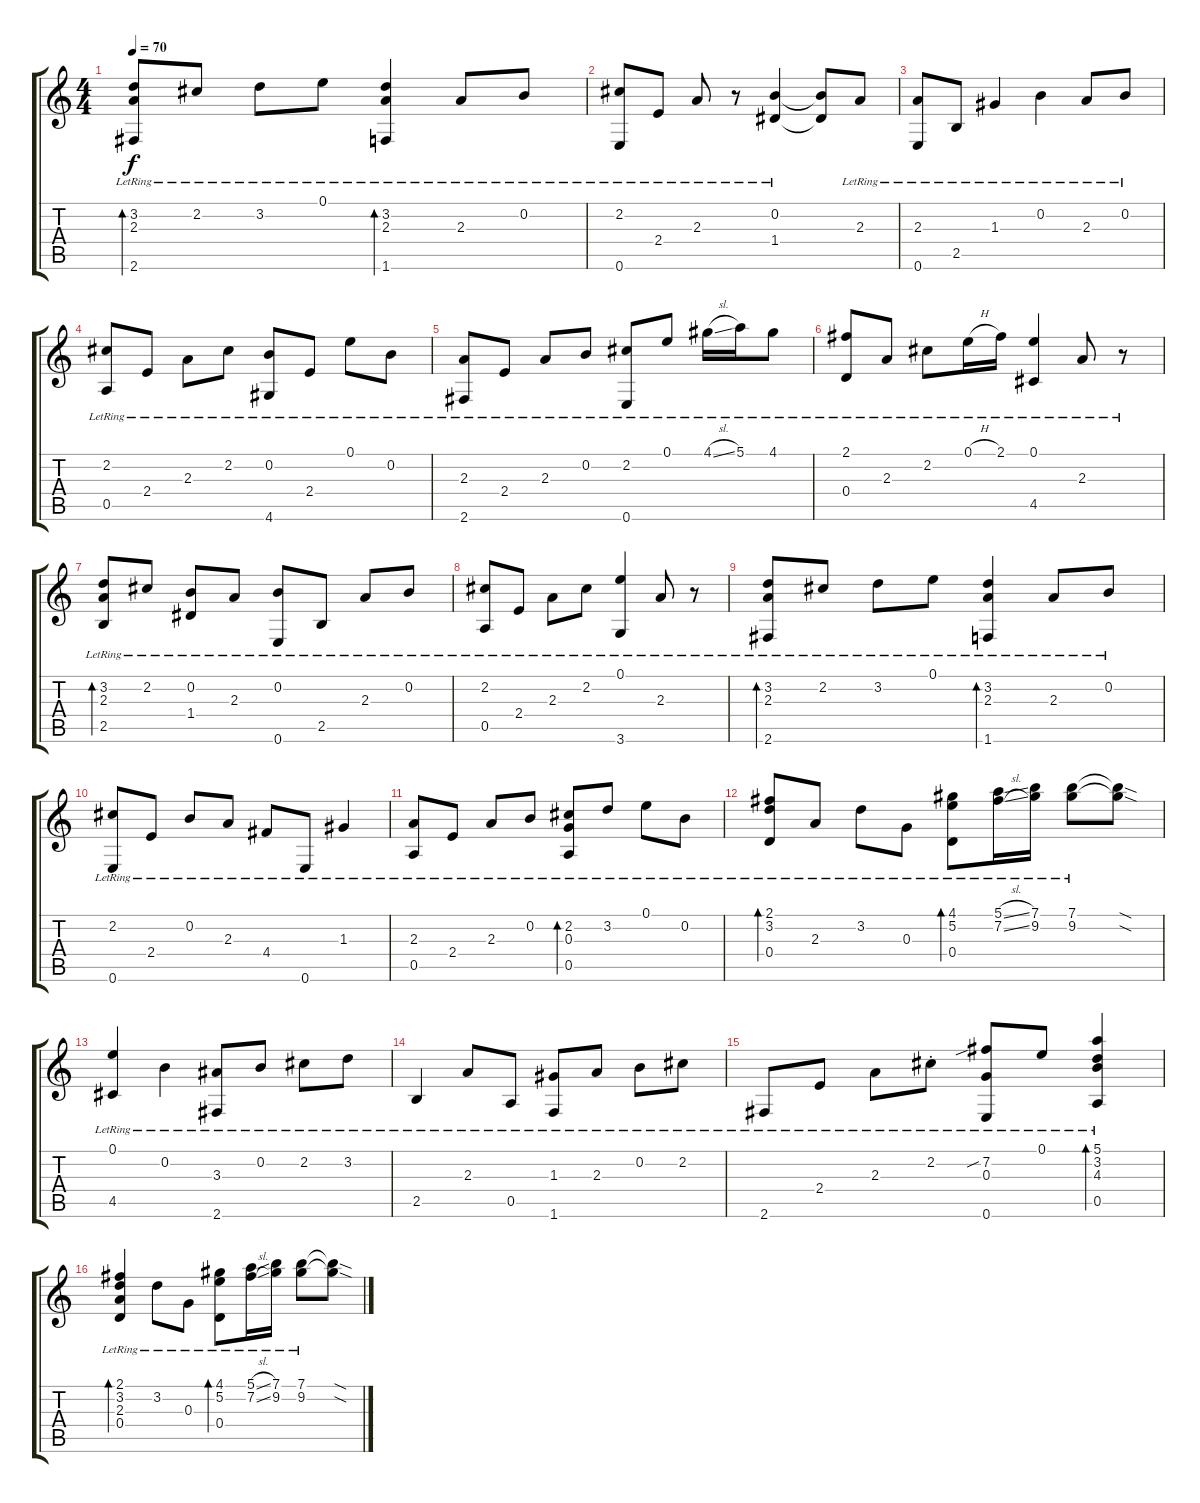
\track "" {instrument acousticguitarsteel}
\staff {score tabs}
\tuning (E4 B3 G3 D3 A2 E2) {hide}
\ts (4 4)
\tempo 70
\clef g2
\ks c
(3.2{lr} 2.3{lr} 2.6{lr}).8{bd 60 dy f} 2.2{lr}.8 3.2{lr}.8 0.1{lr}.8 (3.2{lr} 2.3{lr} 1.6{lr}).4{bd 60} 2.3{lr}.8 0.2{lr}.8 |
(2.2{lr} 0.6{lr}).8 2.4{lr}.8 2.3{lr}.8 r.8 (0.2{lr} 1.4{lr}).4 (0.2{t} 1.4{t}).8 2.3{lr}.8 |
(2.3{lr} 0.6{lr}).8 2.5{lr}.8 1.3{lr}.4 0.2{lr}.4 2.3{lr}.8 0.2{lr}.8 |
(2.2{lr} 0.5{lr}).8 2.4{lr}.8 2.3{lr}.8 2.2{lr}.8 (0.2{lr} 4.6{lr}).8 2.4{lr}.8 0.1{lr}.8 0.2{lr}.8 |
(2.3{lr} 2.6{lr}).8 2.4{lr}.8 2.3{lr}.8 0.2{lr}.8 (2.2{lr} 0.6{lr}).8 0.1{lr}.8 4.1{sl lr}.16 5.1{lr}.16 4.1{lr}.8 |
(2.1{lr} 0.4{lr}).8 2.3{lr}.8 2.2{lr}.8 0.1{h lr}.16 2.1{lr}.16 (0.1{lr} 4.5{lr}).4 2.3{lr}.8 r.8 |
(3.2{lr} 2.3{lr} 2.5{lr}).8{bd 60} 2.2{lr}.8 (0.2{lr} 1.4{lr}).8 2.3{lr}.8 (0.2{lr} 0.6{lr}).8 2.5{lr}.8 2.3{lr}.8 0.2{lr}.8 |
(2.2{lr} 0.5{lr}).8 2.4{lr}.8 2.3{lr}.8 2.2{lr}.8 (0.1{lr} 3.6{lr}).4 2.3{lr}.8 r.8 |
(3.2{lr} 2.3{lr} 2.6{lr}).8{bd 60} 2.2{lr}.8 3.2{lr}.8 0.1{lr}.8 (3.2{lr} 2.3{lr} 1.6{lr}).4{bd 60} 2.3{lr}.8 0.2{lr}.8 |
(2.2{lr} 0.6{lr}).8 2.4{lr}.8 0.2{lr}.8 2.3{lr}.8 4.4{lr}.8 0.6{lr}.8 1.3{lr}.4 |
(2.3{lr} 0.5{lr}).8 2.4{lr}.8 2.3{lr}.8 0.2{lr}.8 (2.2{lr} 0.3{lr} 0.5{lr}).8{bd 60} 3.2{lr}.8 0.1{lr}.8 0.2{lr}.8 |
(2.1{lr} 3.2{lr} 0.4{lr}).8{bd 60} 2.3{lr}.8 3.2{lr}.8 0.3{lr}.8 (4.1{lr} 5.2{lr} 0.4{lr}).8{bd 60} (5.1{sl lr} 7.2{sl lr}).16 (7.1{lr} 9.2{lr}).16 (7.1{lr} 9.2{lr}).8 (7.1{sod t} 9.2{sod t}).8 |
(0.1{lr} 4.5{lr}).4 0.2{lr}.4 (3.3{lr} 2.6{lr}).8 0.2{lr}.8 2.2{lr}.8 3.2{lr}.8 |
2.5{lr}.4 2.3{lr}.8 0.5{lr}.8 (1.3{lr} 1.6{lr}).8 2.3{lr}.8 0.2{lr}.8 2.2{lr}.8 |
2.6{lr}.8 2.4{lr}.8 2.3{lr}.8 2.2{st lr}.8 (7.2{sib lr} 0.3{lr} 0.6{lr}).8 0.1{lr}.8 (5.1{lr} 3.2{lr} 4.3{lr} 0.5{lr}).4{bd 60} |
(2.1{lr} 3.2{lr} 2.3{lr} 0.4{lr}).4{bd 60} 3.2{lr}.8 0.3{lr}.8 (4.1{lr} 5.2{lr} 0.4{lr}).8{bd 60} (5.1{sl lr} 7.2{sl lr}).16 (7.1{lr} 9.2{lr}).16 (7.1{lr} 9.2{lr}).8 (7.1{sod t} 9.2{sod t}).8
